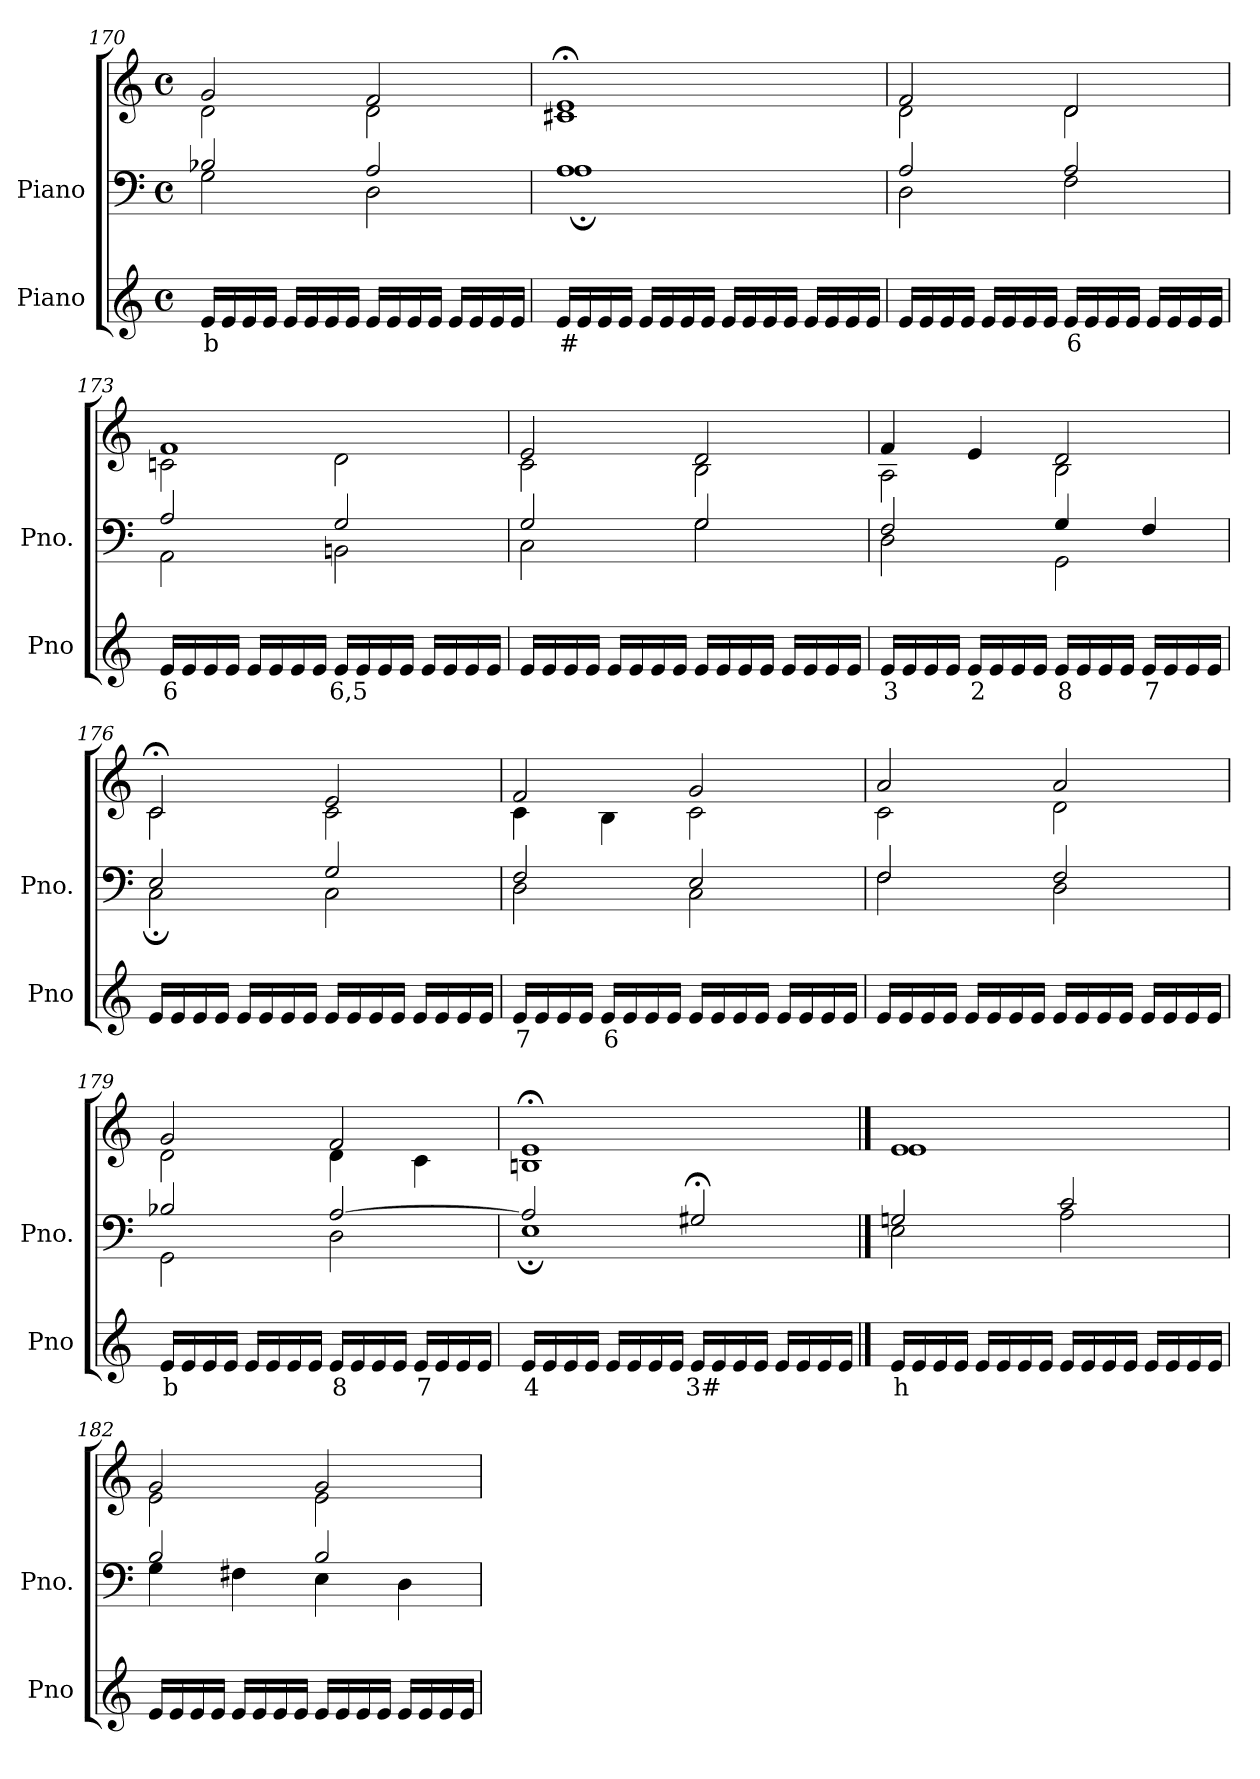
**kern	**text	**kern	**kern
*part2	*part2	*part1	*part1
*staff3	*staff3	*staff2	*staff1
*I"Piano	*	*I"Piano	*
*I'Pno	*	*I'Pno.	*
*clefG2	*	*clefF4	*clefG2
*k[]	*	*k[]	*k[]
*M4/4	*	*M4/4	*M4/4
*met(c)	*	*met(c)	*met(c)
=170	=170	=170	=170
!	!LO:LY:b	!	!
*	*	*^	*^
16e/LL	b	2B-X/	2G\	2g/	2d\
16e/	.	.	.	.	.
16e/	.	.	.	.	.
16e/JJ	.	.	.	.	.
16e/LL	.	.	.	.	.
16e/	.	.	.	.	.
16e/	.	.	.	.	.
16e/JJ	.	.	.	.	.
16e/LL	.	2A/	2D\	2f/	2d\
16e/	.	.	.	.	.
16e/	.	.	.	.	.
16e/JJ	.	.	.	.	.
16e/LL	.	.	.	.	.
16e/	.	.	.	.	.
16e/	.	.	.	.	.
16e/JJ	.	.	.	.	.
=171	=171	=171	=171	=171	=171
!	!LO:LY:b	!	!	!	!
16e/LL	#	1A	1A;	1e;<	1c#X
16e/	.	.	.	.	.
16e/	.	.	.	.	.
16e/JJ	.	.	.	.	.
16e/LL	.	.	.	.	.
16e/	.	.	.	.	.
16e/	.	.	.	.	.
16e/JJ	.	.	.	.	.
16e/LL	.	.	.	.	.
16e/	.	.	.	.	.
16e/	.	.	.	.	.
16e/JJ	.	.	.	.	.
16e/LL	.	.	.	.	.
16e/	.	.	.	.	.
16e/	.	.	.	.	.
16e/JJ	.	.	.	.	.
=172	=172	=172	=172	=172	=172
16e/LL	.	2A/	2D\	2f/	2d\
16e/	.	.	.	.	.
16e/	.	.	.	.	.
16e/JJ	.	.	.	.	.
16e/LL	.	.	.	.	.
16e/	.	.	.	.	.
16e/	.	.	.	.	.
16e/JJ	.	.	.	.	.
!	!LO:LY:b	!	!	!	!
16e/LL	6	2A/	2F\	2d/	2d\
16e/	.	.	.	.	.
16e/	.	.	.	.	.
16e/JJ	.	.	.	.	.
16e/LL	.	.	.	.	.
16e/	.	.	.	.	.
16e/	.	.	.	.	.
16e/JJ	.	.	.	.	.
=173	=173	=173	=173	=173	=173
!	!LO:LY:b	!	!	!	!
16e/LL	6	2A/	2AA\	1f	2cn\
16e/	.	.	.	.	.
16e/	.	.	.	.	.
16e/JJ	.	.	.	.	.
16e/LL	.	.	.	.	.
16e/	.	.	.	.	.
16e/	.	.	.	.	.
16e/JJ	.	.	.	.	.
!	!LO:LY:b	!	!	!	!
16e/LL	6,5	2G/	2BBn\	.	2d\
16e/	.	.	.	.	.
16e/	.	.	.	.	.
16e/JJ	.	.	.	.	.
16e/LL	.	.	.	.	.
16e/	.	.	.	.	.
16e/	.	.	.	.	.
16e/JJ	.	.	.	.	.
=174	=174	=174	=174	=174	=174
16e/LL	.	2G/	2C\	2e/	2c\
16e/	.	.	.	.	.
16e/	.	.	.	.	.
16e/JJ	.	.	.	.	.
16e/LL	.	.	.	.	.
16e/	.	.	.	.	.
16e/	.	.	.	.	.
16e/JJ	.	.	.	.	.
16e/LL	.	2G/	2G\	2d/	2B\
16e/	.	.	.	.	.
16e/	.	.	.	.	.
16e/JJ	.	.	.	.	.
16e/LL	.	.	.	.	.
16e/	.	.	.	.	.
16e/	.	.	.	.	.
16e/JJ	.	.	.	.	.
=175	=175	=175	=175	=175	=175
!	!LO:LY:b	!	!	!	!
16e/LL	3	2F/	2D\	4f/	2A\
16e/	.	.	.	.	.
16e/	.	.	.	.	.
16e/JJ	.	.	.	.	.
!	!LO:LY:b	!	!	!	!
16e/LL	2	.	.	4e/	.
16e/	.	.	.	.	.
16e/	.	.	.	.	.
16e/JJ	.	.	.	.	.
!	!LO:LY:b	!	!	!	!
16e/LL	8	4G/	2GG\	2d/	2B\
16e/	.	.	.	.	.
16e/	.	.	.	.	.
16e/JJ	.	.	.	.	.
!	!LO:LY:b	!	!	!	!
16e/LL	7	4F/	.	.	.
16e/	.	.	.	.	.
16e/	.	.	.	.	.
16e/JJ	.	.	.	.	.
=176	=176	=176	=176	=176	=176
16e/LL	.	2E/	2C;\	2c;</	2c\
16e/	.	.	.	.	.
16e/	.	.	.	.	.
16e/JJ	.	.	.	.	.
16e/LL	.	.	.	.	.
16e/	.	.	.	.	.
16e/	.	.	.	.	.
16e/JJ	.	.	.	.	.
16e/LL	.	2G/	2C\	2e/	2c\
16e/	.	.	.	.	.
16e/	.	.	.	.	.
16e/JJ	.	.	.	.	.
16e/LL	.	.	.	.	.
16e/	.	.	.	.	.
16e/	.	.	.	.	.
16e/JJ	.	.	.	.	.
=177	=177	=177	=177	=177	=177
!	!LO:LY:b	!	!	!	!
16e/LL	7	2F/	2D\	2f/	4c\
16e/	.	.	.	.	.
16e/	.	.	.	.	.
16e/JJ	.	.	.	.	.
!	!LO:LY:b	!	!	!	!
16e/LL	6	.	.	.	4B\
16e/	.	.	.	.	.
16e/	.	.	.	.	.
16e/JJ	.	.	.	.	.
16e/LL	.	2E/	2C\	2g/	2c\
16e/	.	.	.	.	.
16e/	.	.	.	.	.
16e/JJ	.	.	.	.	.
16e/LL	.	.	.	.	.
16e/	.	.	.	.	.
16e/	.	.	.	.	.
16e/JJ	.	.	.	.	.
=178	=178	=178	=178	=178	=178
16e/LL	.	2F/	2F\	2a/	2c\
16e/	.	.	.	.	.
16e/	.	.	.	.	.
16e/JJ	.	.	.	.	.
16e/LL	.	.	.	.	.
16e/	.	.	.	.	.
16e/	.	.	.	.	.
16e/JJ	.	.	.	.	.
16e/LL	.	2F/	2D\	2a/	2d\
16e/	.	.	.	.	.
16e/	.	.	.	.	.
16e/JJ	.	.	.	.	.
16e/LL	.	.	.	.	.
16e/	.	.	.	.	.
16e/	.	.	.	.	.
16e/JJ	.	.	.	.	.
=179	=179	=179	=179	=179	=179
!	!LO:LY:b	!	!	!	!
16e/LL	b	2B-X/	2GG\	2g/	2d\
16e/	.	.	.	.	.
16e/	.	.	.	.	.
16e/JJ	.	.	.	.	.
16e/LL	.	.	.	.	.
16e/	.	.	.	.	.
16e/	.	.	.	.	.
16e/JJ	.	.	.	.	.
!	!LO:LY:b	!	!	!	!
16e/LL	8	[2A/	2D\	2f/	4d\
16e/	.	.	.	.	.
16e/	.	.	.	.	.
16e/JJ	.	.	.	.	.
!	!LO:LY:b	!	!	!	!
16e/LL	7	.	.	.	4c\
16e/	.	.	.	.	.
16e/	.	.	.	.	.
16e/JJ	.	.	.	.	.
=180	=180	=180	=180	=180	=180
!	!LO:LY:b	!	!	!	!
16e/LL	4	2A/]	1E;	1e;<	1Bn
16e/	.	.	.	.	.
16e/	.	.	.	.	.
16e/JJ	.	.	.	.	.
16e/LL	.	.	.	.	.
16e/	.	.	.	.	.
16e/	.	.	.	.	.
16e/JJ	.	.	.	.	.
!	!LO:LY:b	!	!	!	!
16e/LL	3#	2G#X;</	.	.	.
16e/	.	.	.	.	.
16e/	.	.	.	.	.
16e/JJ	.	.	.	.	.
16e/LL	.	.	.	.	.
16e/	.	.	.	.	.
16e/	.	.	.	.	.
16e/JJ	.	.	.	.	.
==181	==181	==181	==181	==181	==181
!	!LO:LY:b	!	!	!	!
16e/LL	h	2Gn/	2E\	1e	1e
16e/	.	.	.	.	.
16e/	.	.	.	.	.
16e/JJ	.	.	.	.	.
16e/LL	.	.	.	.	.
16e/	.	.	.	.	.
16e/	.	.	.	.	.
16e/JJ	.	.	.	.	.
16e/LL	.	2c/	2A\	.	.
16e/	.	.	.	.	.
16e/	.	.	.	.	.
16e/JJ	.	.	.	.	.
16e/LL	.	.	.	.	.
16e/	.	.	.	.	.
16e/	.	.	.	.	.
16e/JJ	.	.	.	.	.
=182	=182	=182	=182	=182	=182
16e/LL	.	2B/	4G\	2g/	2e\
16e/	.	.	.	.	.
16e/	.	.	.	.	.
16e/JJ	.	.	.	.	.
!	!LO:LY:b	!	!	!	!
16e/LL	_	.	4F#X\	.	.
16e/	.	.	.	.	.
16e/	.	.	.	.	.
16e/JJ	.	.	.	.	.
16e/LL	.	2B/	4E\	2g/	2e\
16e/	.	.	.	.	.
16e/	.	.	.	.	.
16e/JJ	.	.	.	.	.
!	!LO:LY:b	!	!	!	!
16e/LL	_	.	4D\	.	.
16e/	.	.	.	.	.
16e/	.	.	.	.	.
16e/JJ	.	.	.	.	.
*	*	*v	*v	*	*
*	*	*	*v	*v
=	=	=	=
*-	*-	*-	*-
